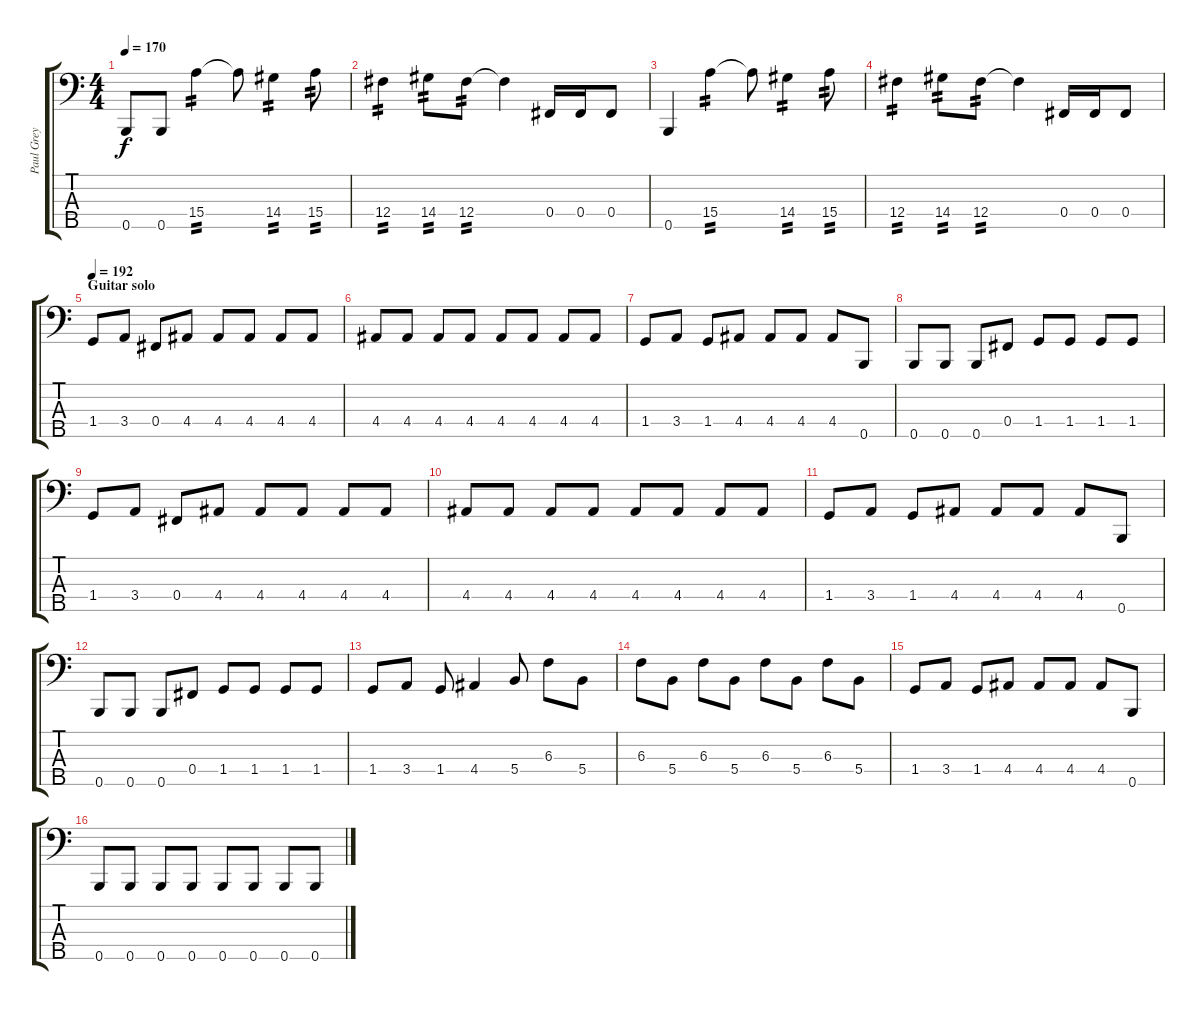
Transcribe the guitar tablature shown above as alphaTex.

\track ("Paul Grey" "Paul Grey") {instrument electricbasspick}
\staff {score tabs}
\tuning (A2 E2 B1 Gb1 B0) {hide}
\ts (4 4)
\tempo 170
\clef f4
\ks c
0.5.8{dy f} 0.5.8 15.4.4{tp 2} 15.4{t}.8 14.4.4{tp 2} 15.4.8{tp 2} |
12.4.4{tp 2} 14.4.8{tp 2} 12.4.8{tp 2} 12.4{t}.4 0.4.16 0.4.16 0.4.8 |
0.5.4 15.4.4{tp 2} 15.4{t}.8 14.4.4{tp 2} 15.4.8{tp 2} |
12.4.4{tp 2} 14.4.8{tp 2} 12.4.8{tp 2} 12.4{t}.4 0.4.16 0.4.16 0.4.8 |
\section ("" "Guitar solo")
\tempo 192
1.4.8 3.4.8 0.4.8 4.4.8 4.4.8 4.4.8 4.4.8 4.4.8 |
4.4.8 4.4.8 4.4.8 4.4.8 4.4.8 4.4.8 4.4.8 4.4.8 |
1.4.8 3.4.8 1.4.8 4.4.8 4.4.8 4.4.8 4.4.8 0.5.8 |
0.5.8 0.5.8 0.5.8 0.4.8 1.4.8 1.4.8 1.4.8 1.4.8 |
1.4.8 3.4.8 0.4.8 4.4.8 4.4.8 4.4.8 4.4.8 4.4.8 |
4.4.8 4.4.8 4.4.8 4.4.8 4.4.8 4.4.8 4.4.8 4.4.8 |
1.4.8 3.4.8 1.4.8 4.4.8 4.4.8 4.4.8 4.4.8 0.5.8 |
0.5.8 0.5.8 0.5.8 0.4.8 1.4.8 1.4.8 1.4.8 1.4.8 |
1.4.8 3.4.8 1.4.8 4.4.4 5.4.8 6.3.8 5.4.8 |
6.3.8 5.4.8 6.3.8 5.4.8 6.3.8 5.4.8 6.3.8 5.4.8 |
1.4.8 3.4.8 1.4.8 4.4.8 4.4.8 4.4.8 4.4.8 0.5.8 |
0.5.8 0.5.8 0.5.8 0.5.8 0.5.8 0.5.8 0.5.8 0.5.8
